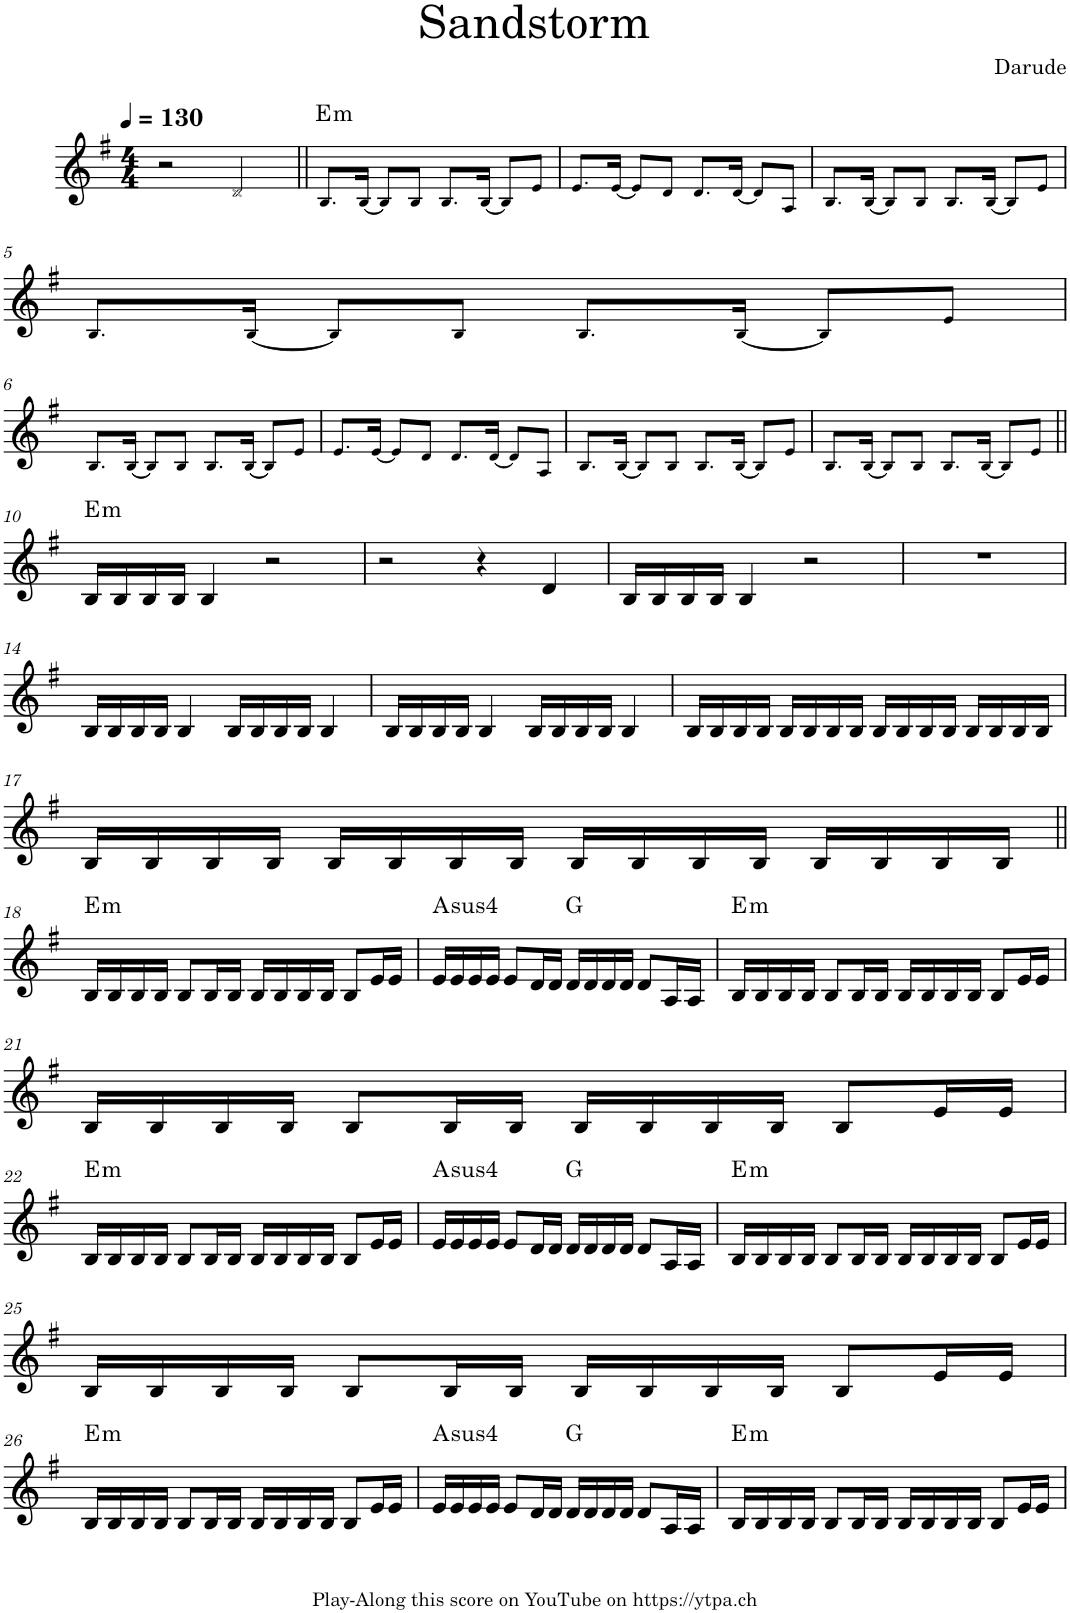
**kern	**harte
*part1	*part1
*staff1	*
*I"Piano	*
*I'Pno.	*
*clefG2	*
*k[f#]	*
*M4/4	*
*MM130	*
=1	=1
2r	.
2d!/	.
=2||	=2||
!	!LO:H:kt=m
8.B!/L	E:min
[16B!/Jk	.
8B!/L]	.
8B!/J	.
8.B!/L	.
[16B!/Jk	.
8B!/L]	.
8e!/J	.
=3	=3
8.e!/L	.
[16e!/Jk	.
8e!/L]	.
8d!/J	.
8.d!/L	.
[16d!/Jk	.
8d!/L]	.
8A!/J	.
=4	=4
8.B!/L	.
[16B!/Jk	.
8B!/L]	.
8B!/J	.
8.B!/L	.
[16B!/Jk	.
8B!/L]	.
8e!/J	.
!!LO:LB:g=z
=5	=5
8.B!/L	.
[16B!/Jk	.
8B!/L]	.
8B!/J	.
8.B!/L	.
[16B!/Jk	.
8B!/L]	.
8e!/J	.
!!LO:LB:g=z
=6	=6
8.B!/L	.
[16B!/Jk	.
8B!/L]	.
8B!/J	.
8.B!/L	.
[16B!/Jk	.
8B!/L]	.
8e!/J	.
=7	=7
8.e!/L	.
[16e!/Jk	.
8e!/L]	.
8d!/J	.
8.d!/L	.
[16d!/Jk	.
8d!/L]	.
8A!/J	.
=8	=8
8.B!/L	.
[16B!/Jk	.
8B!/L]	.
8B!/J	.
8.B!/L	.
[16B!/Jk	.
8B!/L]	.
8e!/J	.
=9	=9
8.B!/L	.
[16B!/Jk	.
8B!/L]	.
8B!/J	.
8.B!/L	.
[16B!/Jk	.
8B!/L]	.
8e!/J	.
!!LO:LB:g=z
=10||	=10||
!	!LO:H:kt=m
16B/LL	E:min
16B/	.
16B/	.
16B/JJ	.
4B/	.
2r	.
=11	=11
2r	.
4r	.
4d/	.
=12	=12
16B/LL	.
16B/	.
16B/	.
16B/JJ	.
4B/	.
2r	.
=13	=13
1r	.
!!LO:LB:g=z
=14	=14
16B/LL	.
16B/	.
16B/	.
16B/JJ	.
4B/	.
16B/LL	.
16B/	.
16B/	.
16B/JJ	.
4B/	.
=15	=15
16B/LL	.
16B/	.
16B/	.
16B/JJ	.
4B/	.
16B/LL	.
16B/	.
16B/	.
16B/JJ	.
4B/	.
=16	=16
16B/LL	.
16B/	.
16B/	.
16B/JJ	.
16B/LL	.
16B/	.
16B/	.
16B/JJ	.
16B/LL	.
16B/	.
16B/	.
16B/JJ	.
16B/LL	.
16B/	.
16B/	.
16B/JJ	.
!!LO:LB:g=z
=17	=17
16B/LL	.
16B/	.
16B/	.
16B/JJ	.
16B/LL	.
16B/	.
16B/	.
16B/JJ	.
16B/LL	.
16B/	.
16B/	.
16B/JJ	.
16B/LL	.
16B/	.
16B/	.
16B/JJ	.
!!LO:LB:g=z
=18||	=18||
!	!LO:H:kt=m
16B/LL	E:min
16B/	.
16B/	.
16B/JJ	.
8B/L	.
16B/L	.
16B/JJ	.
16B/LL	.
16B/	.
16B/	.
16B/JJ	.
8B/L	.
16e/L	.
16e/JJ	.
=19	=19
!	!LO:H:kt=4
16e/LL	A:sus4
16e/	.
16e/	.
16e/JJ	.
8e/L	.
16d/L	.
16d/JJ	.
16d/LL	G:maj
16d/	.
16d/	.
16d/JJ	.
8d/L	.
16A/L	.
16A/JJ	.
=20	=20
!	!LO:H:kt=m
16B/LL	E:min
16B/	.
16B/	.
16B/JJ	.
8B/L	.
16B/L	.
16B/JJ	.
16B/LL	.
16B/	.
16B/	.
16B/JJ	.
8B/L	.
16e/L	.
16e/JJ	.
!!LO:LB:g=z
=21	=21
16B/LL	.
16B/	.
16B/	.
16B/JJ	.
8B/L	.
16B/L	.
16B/JJ	.
16B/LL	.
16B/	.
16B/	.
16B/JJ	.
8B/L	.
16e/L	.
16e/JJ	.
!!LO:LB:g=z
=22	=22
!	!LO:H:kt=m
16B/LL	E:min
16B/	.
16B/	.
16B/JJ	.
8B/L	.
16B/L	.
16B/JJ	.
16B/LL	.
16B/	.
16B/	.
16B/JJ	.
8B/L	.
16e/L	.
16e/JJ	.
=23	=23
!	!LO:H:kt=4
16e/LL	A:sus4
16e/	.
16e/	.
16e/JJ	.
8e/L	.
16d/L	.
16d/JJ	.
16d/LL	G:maj
16d/	.
16d/	.
16d/JJ	.
8d/L	.
16A/L	.
16A/JJ	.
=24	=24
!	!LO:H:kt=m
16B/LL	E:min
16B/	.
16B/	.
16B/JJ	.
8B/L	.
16B/L	.
16B/JJ	.
16B/LL	.
16B/	.
16B/	.
16B/JJ	.
8B/L	.
16e/L	.
16e/JJ	.
!!LO:LB:g=z
=25	=25
16B/LL	.
16B/	.
16B/	.
16B/JJ	.
8B/L	.
16B/L	.
16B/JJ	.
16B/LL	.
16B/	.
16B/	.
16B/JJ	.
8B/L	.
16e/L	.
16e/JJ	.
!!LO:LB:g=z
=26	=26
!	!LO:H:kt=m
16B/LL	E:min
16B/	.
16B/	.
16B/JJ	.
8B/L	.
16B/L	.
16B/JJ	.
16B/LL	.
16B/	.
16B/	.
16B/JJ	.
8B/L	.
16e/L	.
16e/JJ	.
=27	=27
!	!LO:H:kt=4
16e/LL	A:sus4
16e/	.
16e/	.
16e/JJ	.
8e/L	.
16d/L	.
16d/JJ	.
16d/LL	G:maj
16d/	.
16d/	.
16d/JJ	.
8d/L	.
16A/L	.
16A/JJ	.
=28	=28
!	!LO:H:kt=m
16B/LL	E:min
16B/	.
16B/	.
16B/JJ	.
8B/L	.
16B/L	.
16B/JJ	.
16B/LL	.
16B/	.
16B/	.
16B/JJ	.
8B/L	.
16e/L	.
16e/JJ	.
=	=
*-	*-
